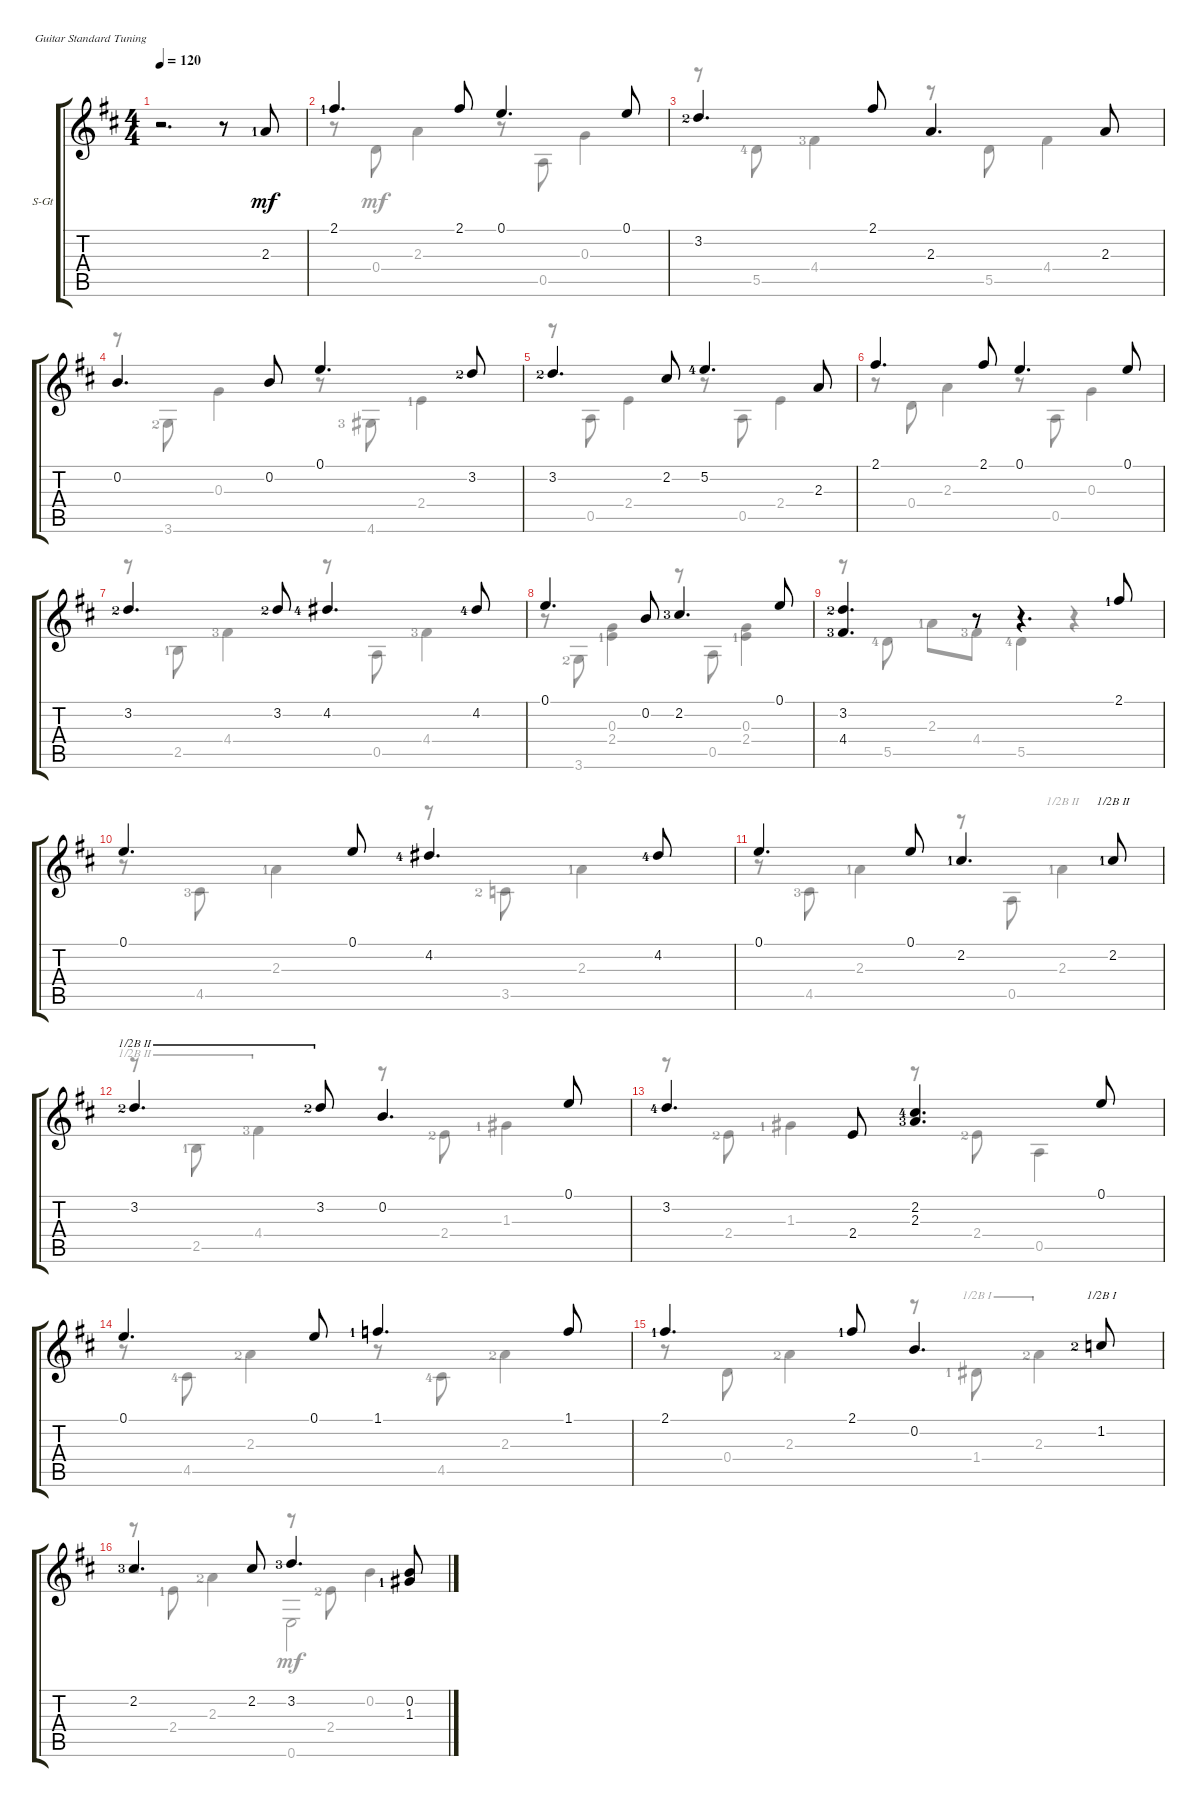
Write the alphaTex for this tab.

\defaultSystemsLayout 4
\bracketExtendMode groupsimilarinstruments
\firstSystemTrackNameOrientation horizontal
\otherSystemsTrackNameOrientation horizontal
\track ("Steel Guitar" "S-Gt") {instrument acousticguitarsteel}
\staff {score tabs}
\tuning (E4 B3 G3 D3 A2 E2)
\voice
\ts (4 4)
\tempo 120
\clef g2
\ks d
r.2{d dy mf instrument acousticguitarsteel} r.8 2.3{lf 2}.8 |
2.1{lf 2}.4{d} 2.1.8 0.1.4{d} 0.1.8 |
3.2{lf 3}.4{d} 2.1.8 2.3.4{d} 2.3.8 |
0.2.4{d} 0.2.8 0.1.4{d} 3.2{lf 3}.8 |
3.2{lf 3}.4{d} 2.2.8 5.2{lf 5}.4{d} 2.3.8 |
2.1.4{d} 2.1.8 0.1.4{d} 0.1.8 |
3.2{lf 3}.4{d} 3.2{lf 3}.8 4.2{lf 5}.4{d} 4.2{lf 5}.8 |
0.1.4{d} 0.2.8 2.2{lf 4}.4{d} 0.1.8 |
(3.2{lf 3} 4.4{lf 4}).4{d} r.8 r.4{d} 2.1{lf 2}.8 |
0.1.4{d} 0.1.8 4.2{lf 5}.4{d} 4.2{lf 5}.8 |
0.1.4{d} 0.1.8 2.2{lf 2}.4{d} 2.2{lf 2}.8{barre (2 half)} |
3.2{lf 3}.4{d barre (2 half)} 3.2{lf 3}.8{barre (2 half)} 0.2.4{d} 0.1.8 |
3.2{lf 5}.4{d} 2.4.8 (2.3{lf 4} 2.2{lf 5}).4{d} 0.1.8 |
0.1.4{d} 0.1.8 1.1{lf 2}.4{d} 1.1.8 |
2.1{lf 2}.4{d} 2.1{lf 2}.8 0.2.4{d} 1.2{lf 3}.8{barre (1 half)} |
2.2{lf 4}.4{d} 2.2.8 3.2{lf 4}.4{d} (1.3{lf 2} 0.2).8
\voice
\clef g2
\ottava regular
\simile none
\ks d
|
r.8 0.4.8 2.3.4 r.8 0.5.8 0.3.4 |
r.8 5.5{lf 5}.8 4.4{lf 4}.4 r.8 5.5.8 4.4.4 |
r.8 3.6{lf 3}.8 0.3.4 r.8 4.6{lf 4}.8 2.4{lf 2}.4 |
r.8 0.5.8 2.4.4 r.8 0.5.8 2.4.4 |
r.8 0.4.8 2.3.4 r.8 0.5.8 0.3.4 |
r.8 2.5{lf 2}.8 4.4{lf 4}.4 r.8 0.5.8 4.4{lf 4}.4 |
r.8 3.6{lf 3}.8 (2.4{lf 2} 0.3).4 r.8 0.5.8 (2.4{lf 2} 0.3).4 |
r.8 5.5{lf 5}.8 2.3{lf 2}.8 4.4{lf 4}.8 5.5{lf 5}.4 r.4 |
r.8 4.5{lf 4}.8 2.3{lf 2}.4 r.8 3.5{lf 3}.8 2.3{lf 2}.4 |
r.8 4.5{lf 4}.8 2.3{lf 2}.4 r.8 0.5.8 2.3{lf 2}.4{barre (2 half)} |
r.8{barre (2 half)} 2.5{lf 2}.8{barre (2 half)} 4.4{lf 4}.4{barre (2 half)} r.8 2.4{lf 3}.8 1.3{lf 2}.4 |
r.8 2.4{lf 3}.8 1.3{lf 2}.4 r.8 2.4{lf 3}.8 0.5.4 |
r.8 4.5{lf 5}.8 2.3{lf 3}.4 r.8 4.5{lf 5}.8 2.3{lf 3}.4 |
r.8 0.4.8 2.3{lf 3}.4 r.8 1.4{lf 2}.8{barre (1 half)} 2.3{lf 3}.4{barre (1 half)} |
r.8 2.4{lf 2}.8 2.3{lf 3}.4 r.8 2.4{lf 3}.8 0.2.4
\voice
\clef g2
\ottava regular
\simile none
\ks d
|
|
|
|
|
|
|
|
|
|
|
|
|
|
|
r.2 0.6.2
